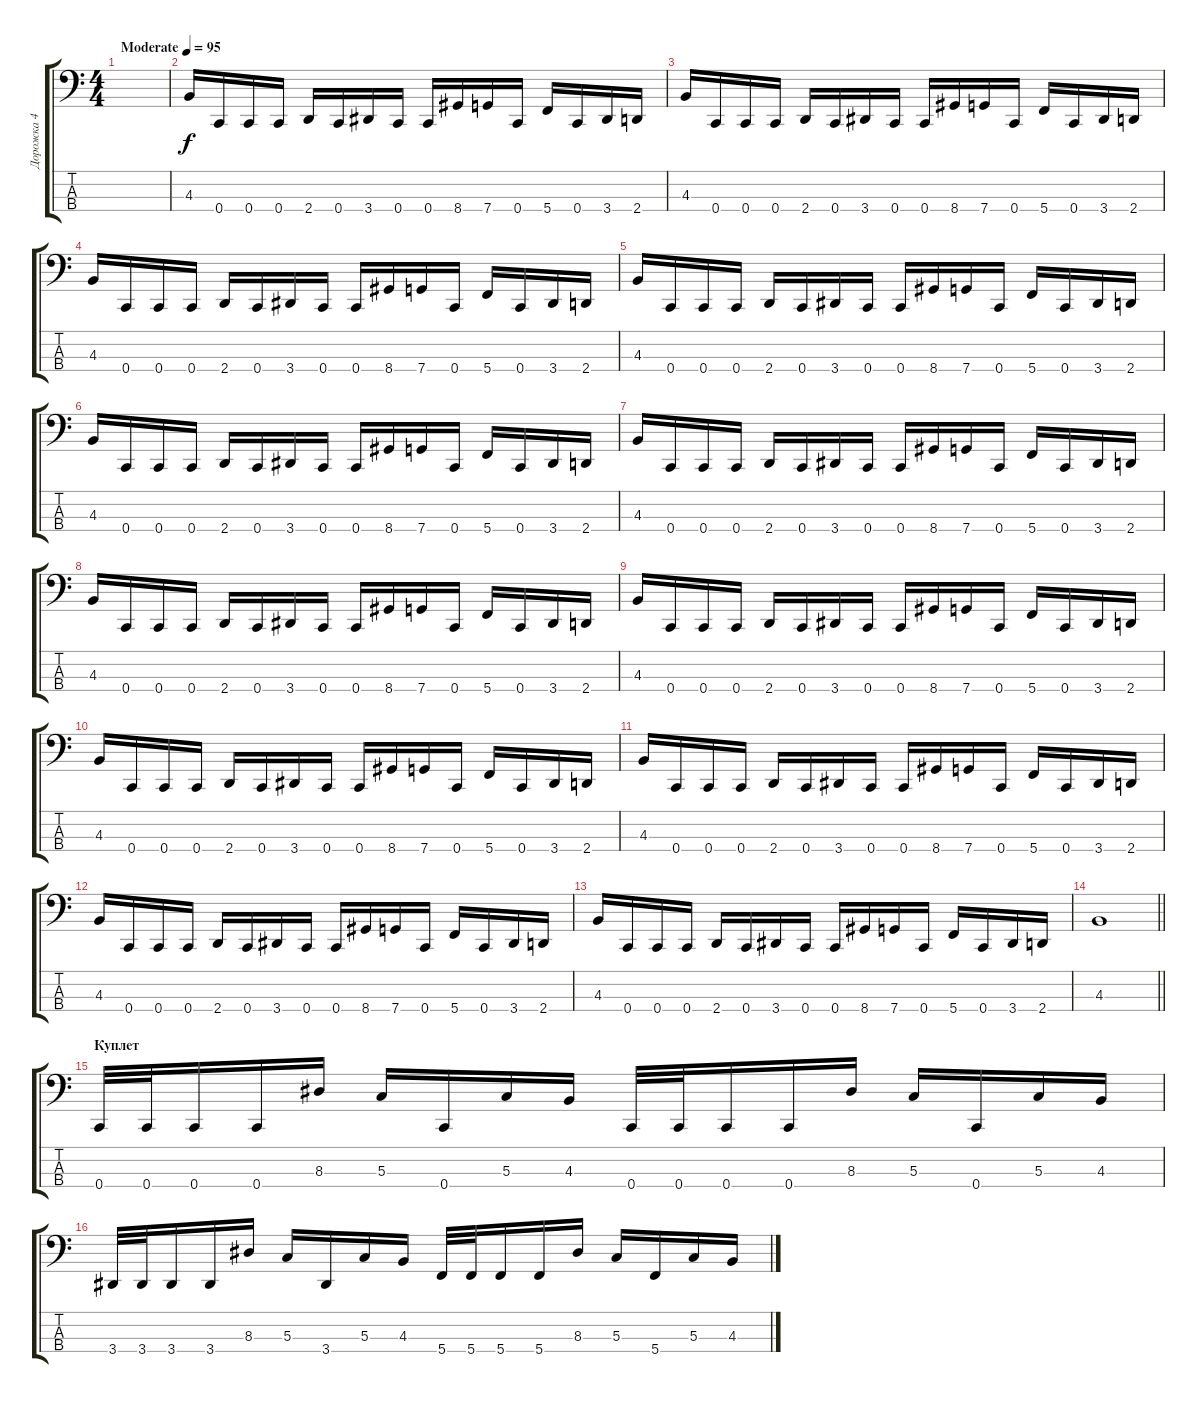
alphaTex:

\track ("Дорожка 4" "Дорожка 4") {instrument electricbassfinger}
\staff {score tabs}
\tuning (F2 C2 G1 C1) {hide}
\ts (4 4)
\tempo (95 "Moderate")
\clef f4
\ks c
|
4.3.16 0.4.16 0.4.16 0.4.16 2.4.16 0.4.16 3.4.16 0.4.16 0.4.16 8.4.16 7.4.16 0.4.16 5.4.16 0.4.16 3.4.16 2.4.16 |
4.3.16 0.4.16 0.4.16 0.4.16 2.4.16 0.4.16 3.4.16 0.4.16 0.4.16 8.4.16 7.4.16 0.4.16 5.4.16 0.4.16 3.4.16 2.4.16 |
4.3.16 0.4.16 0.4.16 0.4.16 2.4.16 0.4.16 3.4.16 0.4.16 0.4.16 8.4.16 7.4.16 0.4.16 5.4.16 0.4.16 3.4.16 2.4.16 |
4.3.16 0.4.16 0.4.16 0.4.16 2.4.16 0.4.16 3.4.16 0.4.16 0.4.16 8.4.16 7.4.16 0.4.16 5.4.16 0.4.16 3.4.16 2.4.16 |
4.3.16 0.4.16 0.4.16 0.4.16 2.4.16 0.4.16 3.4.16 0.4.16 0.4.16 8.4.16 7.4.16 0.4.16 5.4.16 0.4.16 3.4.16 2.4.16 |
4.3.16 0.4.16 0.4.16 0.4.16 2.4.16 0.4.16 3.4.16 0.4.16 0.4.16 8.4.16 7.4.16 0.4.16 5.4.16 0.4.16 3.4.16 2.4.16 |
4.3.16 0.4.16 0.4.16 0.4.16 2.4.16 0.4.16 3.4.16 0.4.16 0.4.16 8.4.16 7.4.16 0.4.16 5.4.16 0.4.16 3.4.16 2.4.16 |
4.3.16 0.4.16 0.4.16 0.4.16 2.4.16 0.4.16 3.4.16 0.4.16 0.4.16 8.4.16 7.4.16 0.4.16 5.4.16 0.4.16 3.4.16 2.4.16 |
4.3.16 0.4.16 0.4.16 0.4.16 2.4.16 0.4.16 3.4.16 0.4.16 0.4.16 8.4.16 7.4.16 0.4.16 5.4.16 0.4.16 3.4.16 2.4.16 |
4.3.16 0.4.16 0.4.16 0.4.16 2.4.16 0.4.16 3.4.16 0.4.16 0.4.16 8.4.16 7.4.16 0.4.16 5.4.16 0.4.16 3.4.16 2.4.16 |
4.3.16 0.4.16 0.4.16 0.4.16 2.4.16 0.4.16 3.4.16 0.4.16 0.4.16 8.4.16 7.4.16 0.4.16 5.4.16 0.4.16 3.4.16 2.4.16 |
4.3.16 0.4.16 0.4.16 0.4.16 2.4.16 0.4.16 3.4.16 0.4.16 0.4.16 8.4.16 7.4.16 0.4.16 5.4.16 0.4.16 3.4.16 2.4.16 |
\barLineRight lightlight
4.3.1 |
\section ("" "Куплет")
0.4.32 0.4.32 0.4.16 0.4.16 8.3.16 5.3.16 0.4.16 5.3.16 4.3.16 0.4.32 0.4.32 0.4.16 0.4.16 8.3.16 5.3.16 0.4.16 5.3.16 4.3.16 |
3.4.32 3.4.32 3.4.16 3.4.16 8.3.16 5.3.16 3.4.16 5.3.16 4.3.16 5.4.32 5.4.32 5.4.16 5.4.16 8.3.16 5.3.16 5.4.16 5.3.16 4.3.16
